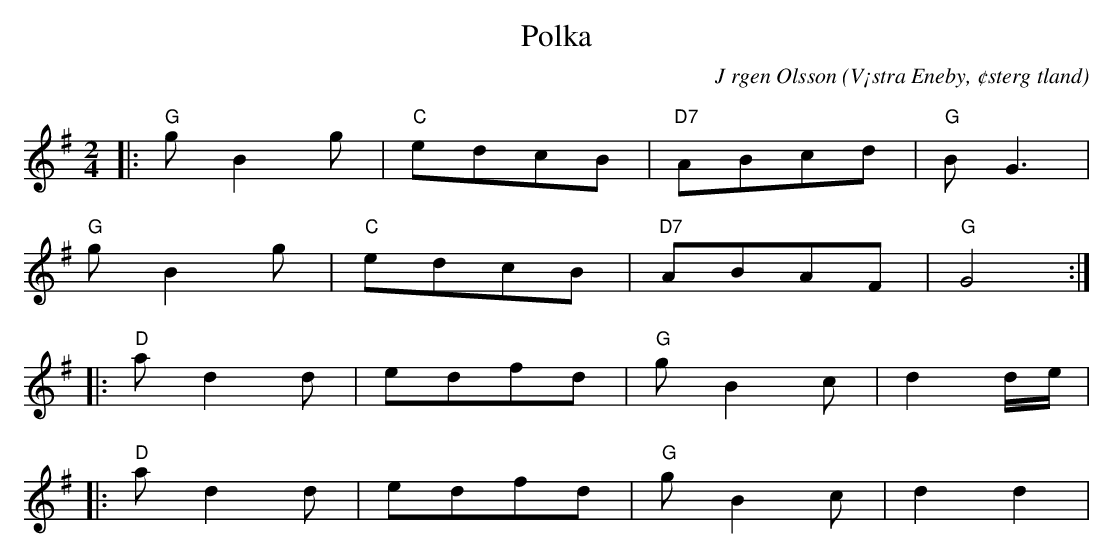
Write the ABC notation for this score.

X:1
T:Polka
C:J rgen Olsson
O:V¡stra Eneby, ¢sterg tland
Q:115
M:2/4
L:1/8
K:G
|:"G"gB2g|"C"edcB|"D7"ABcd|"G"B G3|
  "G"gB2g|"C"edcB|"D7"ABAF|"G"G4 :|
|:"D"ad2d|edfd   |"G"gB2c |d2d/2e/2   |
|:"D"ad2d|edfd   |"G"gB2c |d2d2   |
 |]
